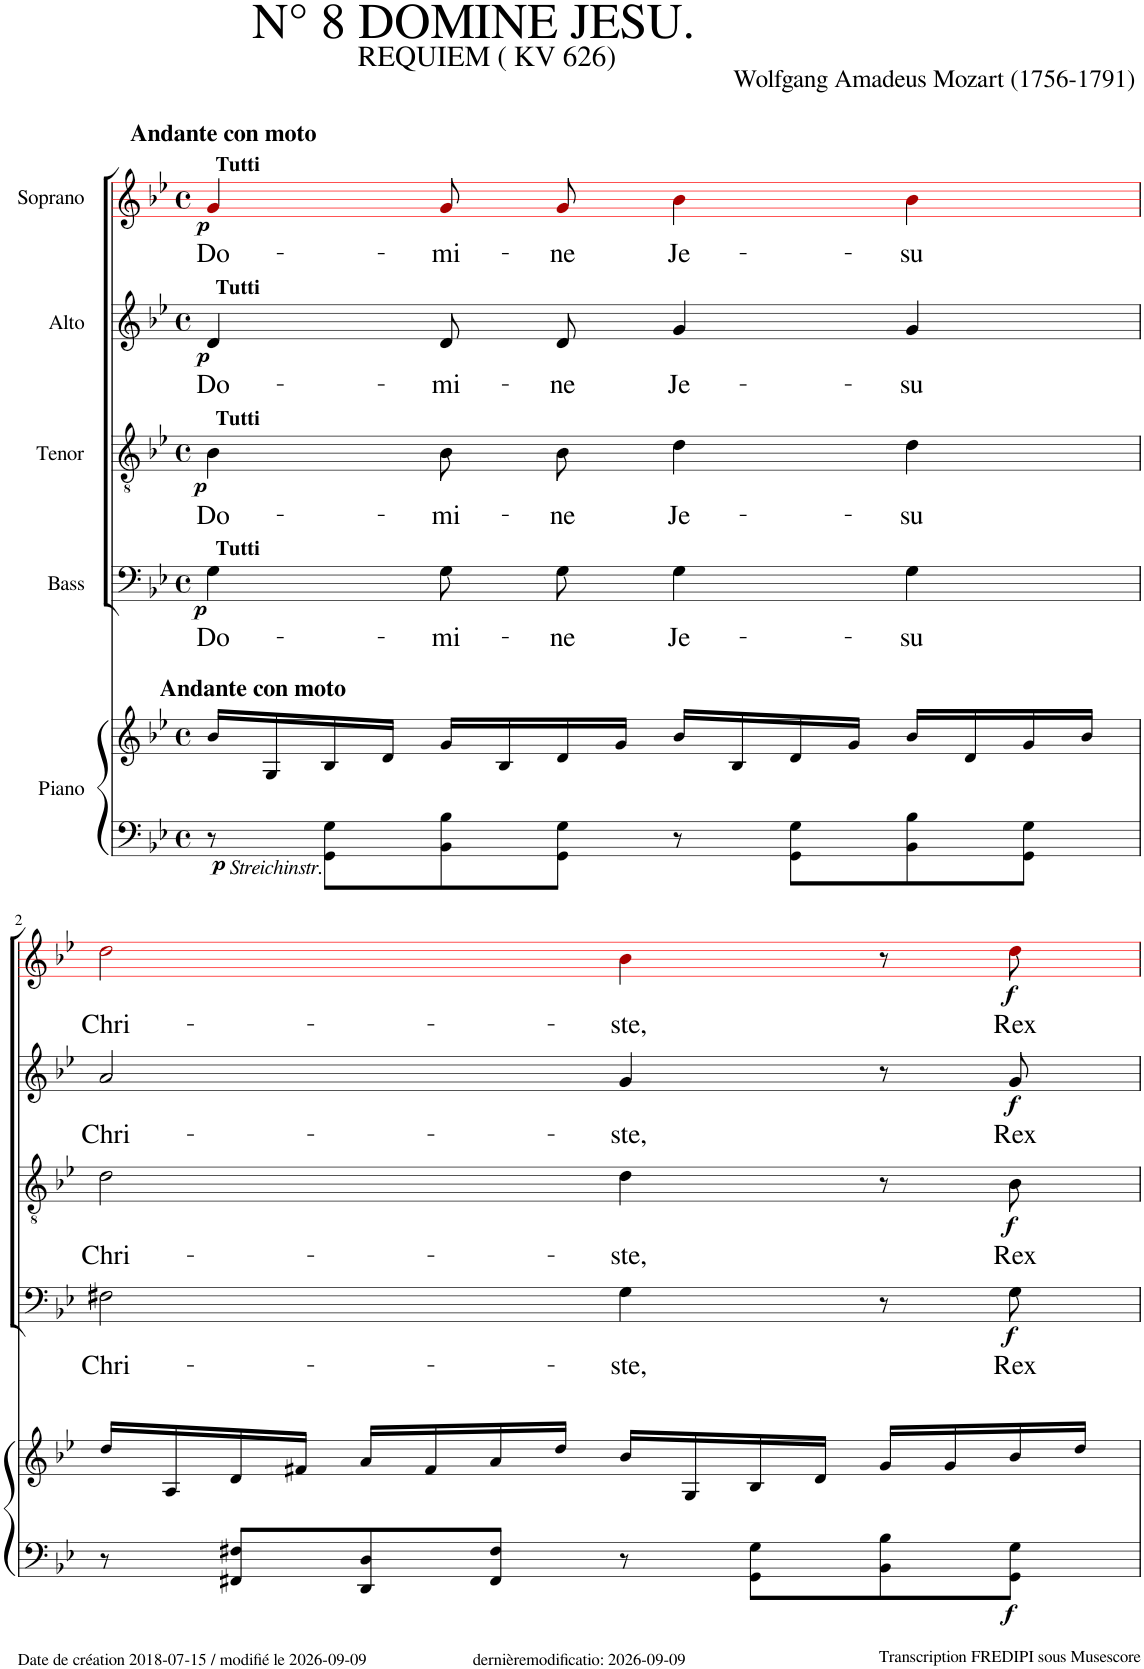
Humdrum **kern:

**kern	**kern	**dynam	**kern	**text	**dynam	**kern	**text	**dynam	**kern	**text	**dynam	**kern	**text	**dynam
*part5	*part5	*part5	*part4	*part4	*part4	*part3	*part3	*part3	*part2	*part2	*part2	*part1	*part1	*part1
*staff6	*staff5	*staff5/6	*staff4	*staff4	*staff4	*staff3	*staff3	*staff3	*staff2	*staff2	*staff2	*staff1	*staff1	*staff1
*I"Piano	*	*	*I"Bass	*	*	*I"Tenor	*	*	*I"Alto	*	*	*I"Soprano	*	*
*I'Pno	*	*	*	*	*	*	*	*	*	*	*	*	*	*
*	*	*	*	*	*	*	*	*	*	*	*	*stria5	*	*
*clefF4	*clefG2	*	*clefF4	*	*	*clefGv2	*	*	*clefG2	*	*	*clefG2	*	*
*	*	*	*	*	*	*	*	*	*	*	*	*ITrd1c2	*	*
*k[b-e-]	*k[b-e-]	*	*k[b-e-]	*	*	*k[b-e-]	*	*	*k[b-e-]	*	*	*k[b-e-]	*	*
*M4/4	*M4/4	*	*M4/4	*	*	*M4/4	*	*	*M4/4	*	*	*M4/4	*	*
*met(c)	*met(c)	*	*met(c)	*	*	*met(c)	*	*	*met(c)	*	*	*met(c)	*	*
=1	=1	=1	=1	=1	=1	=1	=1	=1	=1	=1	=1	=1	=1	=1
!	!	!	!	!	!	!	!	!	!	!	!	!LO:TX:a:B:t=Andante con moto	!	!
!	!	!	!	!	!	!	!	!	!	!	!	!LO:TX:a:B:t=Tutti	!	!
!	!	!	!	!	!	!	!	!	!LO:TX:a:B:t=Tutti	!	!	!	!	!
!	!	!	!	!	!	!LO:TX:a:B:t=Tutti	!	!	!	!	!	!	!	!
!	!	!	!LO:TX:a:B:t=Tutti	!	!	!	!	!	!	!	!	!	!	!
!	!LO:TX:a:B:t=Andante con moto	!	!	!	!	!	!	!	!	!	!	!	!	!
!LO:TX:b:i:t=Streichinstr.	!	!	!	!	!	!	!	!	!	!	!	!	!	!
!	!	!LO:DY:b=2	!	!LO:LY:b	!LO:DY:b	!	!LO:LY:b	!LO:DY:b	!	!LO:LY:b	!LO:DY:b	!	!LO:LY:b	!LO:DY:b
8r	16b-/LL	p	4G!\	Do-	p	4B-!\	Do-	p	4d!/	Do-	p	4g!i/	Do-	p
.	16G/	.	.	.	.	.	.	.	.	.	.	.	.	.
8GG\ 8G\L	16B-/	.	.	.	.	.	.	.	.	.	.	.	.	.
.	16d/JJ	.	.	.	.	.	.	.	.	.	.	.	.	.
!	!	!	!	!LO:LY:b	!	!	!LO:LY:b	!	!	!LO:LY:b	!	!	!LO:LY:b	!
8BB-\ 8B-\	16g/LL	.	8G!\L	-mi-	.	8B-!\L	-mi-	.	8d!/L	-mi-	.	8g!i/L	-mi-	.
.	16B-/	.	.	.	.	.	.	.	.	.	.	.	.	.
!	!	!	!	!LO:LY:b	!	!	!LO:LY:b	!	!	!LO:LY:b	!	!	!LO:LY:b	!
8GG\ 8G\J	16d/	.	8G!\J	-ne	.	8B-!\J	-ne	.	8d!/J	-ne	.	8g!i/J	-ne	.
.	16g/JJ	.	.	.	.	.	.	.	.	.	.	.	.	.
!	!	!	!	!LO:LY:b	!	!	!LO:LY:b	!	!	!LO:LY:b	!	!	!LO:LY:b	!
8r	16b-/LL	.	4G!\	Je-	.	4d!\	Je-	.	4g!/	Je-	.	4b-!i\	Je-	.
.	16B-/	.	.	.	.	.	.	.	.	.	.	.	.	.
8GG\ 8G\L	16d/	.	.	.	.	.	.	.	.	.	.	.	.	.
.	16g/JJ	.	.	.	.	.	.	.	.	.	.	.	.	.
!	!	!	!	!LO:LY:b	!	!	!LO:LY:b	!	!	!LO:LY:b	!	!	!LO:LY:b	!
8BB-\ 8B-\	16b-/LL	.	4G!\	-su	.	4d!\	-su	.	4g!/	-su	.	4b-!i\	-su	.
.	16d/	.	.	.	.	.	.	.	.	.	.	.	.	.
8GG\ 8G\J	16g/	.	.	.	.	.	.	.	.	.	.	.	.	.
.	16b-/JJ	.	.	.	.	.	.	.	.	.	.	.	.	.
!!LO:LB:g=z
=2	=2	=2	=2	=2	=2	=2	=2	=2	=2	=2	=2	=2	=2	=2
!	!	!	!	!LO:LY:b	!	!	!LO:LY:b	!	!	!LO:LY:b	!	!	!LO:LY:b	!
8r	16dd/LL	.	2F#X!\	Chri-	.	2d!\	Chri-	.	2a!/	Chri-	.	2dd!i\	Chri-	.
.	16A/	.	.	.	.	.	.	.	.	.	.	.	.	.
8FF#X/ 8F#X/L	16d/	.	.	.	.	.	.	.	.	.	.	.	.	.
.	16f#X/JJ	.	.	.	.	.	.	.	.	.	.	.	.	.
8DD/ 8D/	16a/LL	.	.	.	.	.	.	.	.	.	.	.	.	.
.	16f#/	.	.	.	.	.	.	.	.	.	.	.	.	.
8FF#/ 8F#/J	16a/	.	.	.	.	.	.	.	.	.	.	.	.	.
.	16dd/JJ	.	.	.	.	.	.	.	.	.	.	.	.	.
!	!	!	!	!LO:LY:b	!	!	!LO:LY:b	!	!	!LO:LY:b	!	!	!LO:LY:b	!
8r	16b-/LL	.	4G!\	-ste,	.	4d!\	-ste,	.	4g!/	-ste,	.	4b-!i\	-ste,	.
.	16G/	.	.	.	.	.	.	.	.	.	.	.	.	.
8GG\ 8G\L	16B-/	.	.	.	.	.	.	.	.	.	.	.	.	.
.	16d/JJ	.	.	.	.	.	.	.	.	.	.	.	.	.
8BB-\ 8B-\	16g/LL	.	8r	.	.	8r	.	.	8r	.	.	8r	.	.
.	16g/	.	.	.	.	.	.	.	.	.	.	.	.	.
!	!	!LO:DY:b=2	!	!LO:LY:b	!LO:DY:b	!	!LO:LY:b	!LO:DY:b	!	!LO:LY:b	!LO:DY:b	!	!LO:LY:b	!LO:DY:b
8GG\ 8G\J	16b-/	f	8G!\	Rex	f	8B-!\	Rex	f	8g!/	Rex	f	8dd!i\	Rex	f
.	16dd/JJ	.	.	.	.	.	.	.	.	.	.	.	.	.
=	=	=	=	=	=	=	=	=	=	=	=	=	=	=
*-	*-	*-	*-	*-	*-	*-	*-	*-	*-	*-	*-	*-	*-	*-
